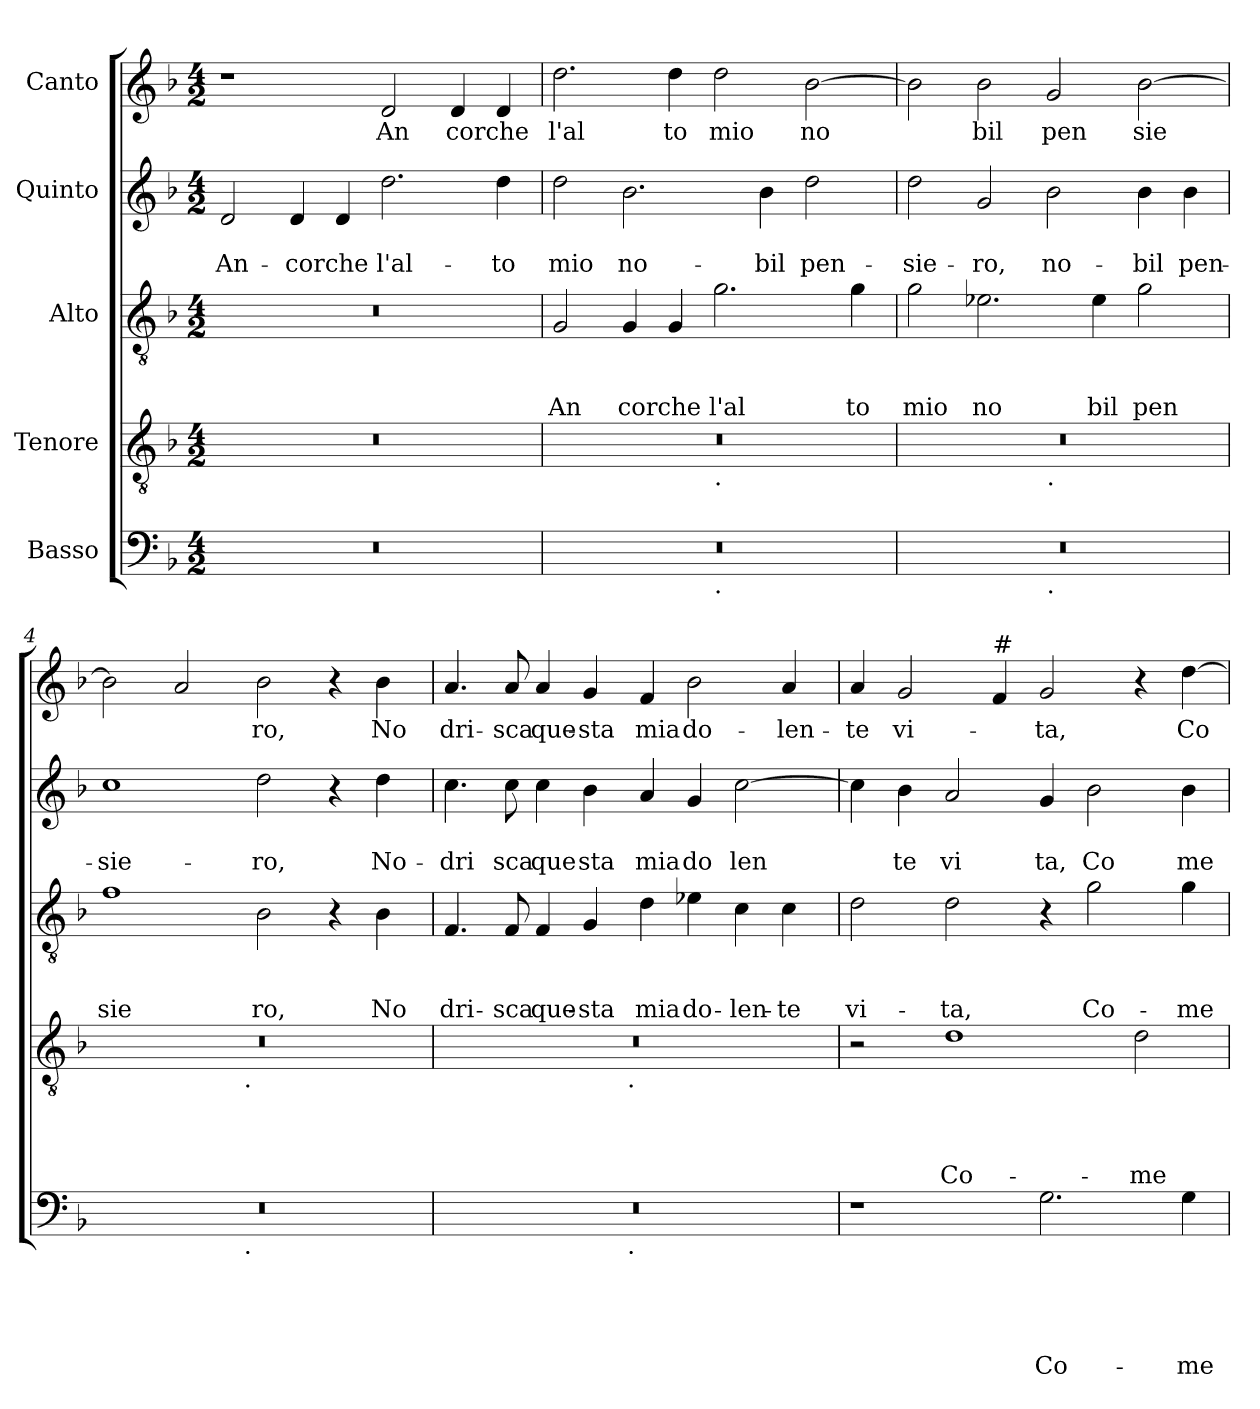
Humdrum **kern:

**kern	**text	**text	**text	**text	**text	**kern	**text	**text	**text	**text	**kern	**text	**text	**text	**kern	**text	**text	**kern	**text
*part5	*part5	*part5	*part5	*part5	*part5	*part4	*part4	*part4	*part4	*part4	*part3	*part3	*part3	*part3	*part2	*part2	*part2	*part1	*part1
*staff5	*staff5	*staff5	*staff5	*staff5	*staff5	*staff4	*staff4	*staff4	*staff4	*staff4	*staff3	*staff3	*staff3	*staff3	*staff2	*staff2	*staff2	*staff1	*staff1
*I"Basso	*	*	*	*	*	*I"Tenore	*	*	*	*	*I"Alto	*	*	*	*I"Quinto	*	*	*I"Canto	*
*clefF4	*	*	*	*	*	*clefGv2	*	*	*	*	*clefGv2	*	*	*	*clefG2	*	*	*clefG2	*
*k[b-]	*	*	*	*	*	*k[b-]	*	*	*	*	*k[b-]	*	*	*	*k[b-]	*	*	*k[b-]	*
*F:	*	*	*	*	*	*F:	*	*	*	*	*F:	*	*	*	*F:	*	*	*F:	*
*M4/2	*	*	*	*	*	*M4/2	*	*	*	*	*M4/2	*	*	*	*M4/2	*	*	*M4/2	*
=1	=1	=1	=1	=1	=1	=1	=1	=1	=1	=1	=1	=1	=1	=1	=1	=1	=1	=1	=1
!	!	!	!	!	!	!	!	!	!	!	!	!	!	!	!	!	!LO:LY:b	!	!
0r	.	.	.	.	.	0r	.	.	.	.	0r	.	.	.	2d/	.	An-	1r	.
!	!	!	!	!	!	!	!	!	!	!	!	!	!	!	!	!	!LO:LY:b	!	!
.	.	.	.	.	.	.	.	.	.	.	.	.	.	.	4d/	.	-corche	.	.
.	.	.	.	.	.	.	.	.	.	.	.	.	.	.	4d/	.	.	.	.
!	!	!	!	!	!	!	!	!	!	!	!	!	!	!	!	!	!LO:LY:b	!	!LO:LY:b
.	.	.	.	.	.	.	.	.	.	.	.	.	.	.	2.dd\	.	l'al-	2d/	An
!	!	!	!	!	!	!	!	!	!	!	!	!	!	!	!	!	!	!	!LO:LY:b
.	.	.	.	.	.	.	.	.	.	.	.	.	.	.	.	.	.	4d/	corche
!	!	!	!	!	!	!	!	!	!	!	!	!	!	!	!	!	!LO:LY:b	!	!
.	.	.	.	.	.	.	.	.	.	.	.	.	.	.	4dd\	.	-to	4d/	.
=2	=2	=2	=2	=2	=2	=2	=2	=2	=2	=2	=2	=2	=2	=2	=2	=2	=2	=2	=2
!	!	!	!	!	!	!	!	!	!	!	!	!	!	!LO:LY:b	!	!	!LO:LY:b	!	!LO:LY:b
*^	*	*	*	*	*	*^	*	*	*	*	*	*	*	*	*	*	*	*	*
0r	1ryy	.	.	.	.	.	0r	1ryy	.	.	.	.	2G/	.	.	An	2dd\	.	mio	2.dd\	l'al
!	!	!	!	!	!	!	!	!	!	!	!	!	!	!	!	!LO:LY:b	!	!	!LO:LY:b	!	!
.	.	.	.	.	.	.	.	.	.	.	.	.	4G/	.	.	corche	2.b-\	.	no-	.	.
!	!	!	!	!	!	!	!	!	!	!	!	!	!	!	!	!	!	!	!	!	!LO:LY:b
.	.	.	.	.	.	.	.	.	.	.	.	.	4G/	.	.	.	.	.	.	4dd\	to
!	!	!	!	!	!	!	!	!LO:TX:b:t=.	!	!	!	!	!	!	!	!	!	!	!	!	!
!	!LO:TX:b:t=.	!	!	!	!	!	!	!	!	!	!	!	!	!	!	!	!	!	!	!	!
!	!	!	!	!	!	!	!	!	!	!	!	!	!	!	!	!LO:LY:b	!	!	!	!	!LO:LY:b
.	1ryy	.	.	.	.	.	.	1ryy	.	.	.	.	2.g\	.	.	l'al	.	.	.	2dd\	mio
!	!	!	!	!	!	!	!	!	!	!	!	!	!	!	!	!	!	!	!LO:LY:b	!	!
.	.	.	.	.	.	.	.	.	.	.	.	.	.	.	.	.	4b-\	.	-bil	.	.
!	!	!	!	!	!	!	!	!	!	!	!	!	!	!	!	!	!	!	!LO:LY:b	!	!LO:LY:b
.	.	.	.	.	.	.	.	.	.	.	.	.	.	.	.	.	2dd\	.	pen-	[>2b-\	no
!	!	!	!	!	!	!	!	!	!	!	!	!	!	!	!	!LO:LY:b	!	!	!	!	!
.	.	.	.	.	.	.	.	.	.	.	.	.	4g\	.	.	to	.	.	.	.	.
=3	=3	=3	=3	=3	=3	=3	=3	=3	=3	=3	=3	=3	=3	=3	=3	=3	=3	=3	=3	=3	=3
!	!	!	!	!	!	!	!	!	!	!	!	!	!	!	!	!LO:LY:b	!	!	!LO:LY:b	!	!
0r	1ryy	.	.	.	.	.	0r	1ryy	.	.	.	.	2g\	.	.	mio	2dd\	.	-sie-	2b-\]	.
!	!	!	!	!	!	!	!	!	!	!	!	!	!	!	!	!LO:LY:b	!	!	!LO:LY:b	!	!LO:LY:b
.	.	.	.	.	.	.	.	.	.	.	.	.	2.e-X\	.	.	no	2g/	.	-ro,	2b-\	bil
!	!	!	!	!	!	!	!	!LO:TX:b:t=.	!	!	!	!	!	!	!	!	!	!	!	!	!
!	!LO:TX:b:t=.	!	!	!	!	!	!	!	!	!	!	!	!	!	!	!	!	!	!	!	!
!	!	!	!	!	!	!	!	!	!	!	!	!	!	!	!	!	!	!	!LO:LY:b	!	!LO:LY:b
.	1ryy	.	.	.	.	.	.	1ryy	.	.	.	.	.	.	.	.	2b-\	.	no-	2g/	pen
!	!	!	!	!	!	!	!	!	!	!	!	!	!	!	!	!LO:LY:b	!	!	!	!	!
.	.	.	.	.	.	.	.	.	.	.	.	.	4e-\	.	.	bil	.	.	.	.	.
!	!	!	!	!	!	!	!	!	!	!	!	!	!	!	!	!LO:LY:b	!	!	!LO:LY:b	!	!LO:LY:b
.	.	.	.	.	.	.	.	.	.	.	.	.	2g\	.	.	pen	4b-\	.	-bil	[>2b-\	sie
!	!	!	!	!	!	!	!	!	!	!	!	!	!	!	!	!	!	!	!LO:LY:b	!	!
.	.	.	.	.	.	.	.	.	.	.	.	.	.	.	.	.	4b-\	.	pen-	.	.
=4	=4	=4	=4	=4	=4	=4	=4	=4	=4	=4	=4	=4	=4	=4	=4	=4	=4	=4	=4	=4	=4
!	!	!	!	!	!	!	!	!	!	!	!	!	!	!	!	!LO:LY:b	!	!	!LO:LY:b	!	!
0r	2ryy	.	.	.	.	.	0r	2ryy	.	.	.	.	1f	.	.	sie	1cc	.	-sie-	2b-\]	.
.	4...ryy	.	.	.	.	.	.	4...ryy	.	.	.	.	.	.	.	.	.	.	.	2a/	.
!	!	!	!	!	!	!	!	!LO:TX:b:t=.	!	!	!	!	!	!	!	!	!	!	!	!	!
!	!LO:TX:b:t=.	!	!	!	!	!	!	!	!	!	!	!	!	!	!	!	!	!	!	!	!
.	1ryy	.	.	.	.	.	.	1ryy	.	.	.	.	.	.	.	.	.	.	.	.	.
!	!	!	!	!	!	!	!	!	!	!	!	!	!	!	!	!LO:LY:b	!	!	!LO:LY:b	!	!LO:LY:b
.	.	.	.	.	.	.	.	.	.	.	.	.	2B-\	.	.	ro,	2dd\	.	-ro,	2b-\	ro,
.	.	.	.	.	.	.	.	.	.	.	.	.	4r	.	.	.	4r	.	.	4r	.
!	!	!	!	!	!	!	!	!	!	!	!	!	!	!	!	!LO:LY:b	!	!	!LO:LY:b	!	!LO:LY:b
.	.	.	.	.	.	.	.	.	.	.	.	.	4B-\	.	.	No	4dd\	.	No-	4b-\	No
.	32ryy	.	.	.	.	.	.	32ryy	.	.	.	.	.	.	.	.	.	.	.	.	.
!!LO:LB:g=z
=5	=5	=5	=5	=5	=5	=5	=5	=5	=5	=5	=5	=5	=5	=5	=5	=5	=5	=5	=5	=5	=5
!	!	!	!	!	!	!	!	!	!	!	!	!	!	!	!	!LO:LY:b	!	!	!LO:LY:b	!	!LO:LY:b
0r	2ryy	.	.	.	.	.	0r	2ryy	.	.	.	.	4.F/	.	.	dri-	4.cc\	.	-dri	4.a/	dri-
!	!	!	!	!	!	!	!	!	!	!	!	!	!	!	!	!LO:LY:b	!	!	!LO:LY:b	!	!LO:LY:b
.	.	.	.	.	.	.	.	.	.	.	.	.	8F/	.	.	-sca	8cc\	.	sca	8a/	-sca
!	!	!	!	!	!	!	!	!	!	!	!	!	!	!	!	!LO:LY:b	!	!	!LO:LY:b	!	!LO:LY:b
.	4...ryy	.	.	.	.	.	.	4...ryy	.	.	.	.	4F/	.	.	que-	4cc\	.	que	4a/	que-
!	!	!	!	!	!	!	!	!	!	!	!	!	!	!	!	!LO:LY:b	!	!	!LO:LY:b	!	!LO:LY:b
.	.	.	.	.	.	.	.	.	.	.	.	.	4G/	.	.	-sta	4b-\	.	sta	4g/	-sta
!	!	!	!	!	!	!	!	!LO:TX:b:t=.	!	!	!	!	!	!	!	!	!	!	!	!	!
!	!LO:TX:b:t=.	!	!	!	!	!	!	!	!	!	!	!	!	!	!	!	!	!	!	!	!
.	1ryy	.	.	.	.	.	.	1ryy	.	.	.	.	.	.	.	.	.	.	.	.	.
!	!	!	!	!	!	!	!	!	!	!	!	!	!	!	!	!LO:LY:b	!	!	!LO:LY:b	!	!LO:LY:b
.	.	.	.	.	.	.	.	.	.	.	.	.	4d\	.	.	mia	4a/	.	mia	4f/	mia
!	!	!	!	!	!	!	!	!	!	!	!	!	!	!	!	!LO:LY:b	!	!	!LO:LY:b	!	!LO:LY:b
.	.	.	.	.	.	.	.	.	.	.	.	.	4e-X\	.	.	do-	4g/	.	do	2b-\	do-
!	!	!	!	!	!	!	!	!	!	!	!	!	!	!	!	!LO:LY:b	!	!	!LO:LY:b	!	!
.	.	.	.	.	.	.	.	.	.	.	.	.	4c\	.	.	-len-	[>2cc\	.	len	.	.
!	!	!	!	!	!	!	!	!	!	!	!	!	!	!	!	!LO:LY:b	!	!	!	!	!LO:LY:b
.	.	.	.	.	.	.	.	.	.	.	.	.	4c\	.	.	-te	.	.	.	4a/	-len-
.	32ryy	.	.	.	.	.	.	32ryy	.	.	.	.	.	.	.	.	.	.	.	.	.
=6	=6	=6	=6	=6	=6	=6	=6	=6	=6	=6	=6	=6	=6	=6	=6	=6	=6	=6	=6	=6	=6
!	!	!	!	!	!	!	!	!	!	!	!	!	!	!	!	!LO:LY:b	!	!	!	!	!LO:LY:b
*v	*v	*	*	*	*	*	*	*	*	*	*	*	*	*	*	*	*	*	*	*	*
*	*	*	*	*	*	*v	*v	*	*	*	*	*	*	*	*	*	*	*	*	*
1r	.	.	.	.	.	2r	.	.	.	.	2d\	.	.	vi-	4cc\]	.	.	4a/	-te
!	!	!	!	!	!	!	!	!	!	!	!	!	!	!	!	!	!LO:LY:b	!	!LO:LY:b
.	.	.	.	.	.	.	.	.	.	.	.	.	.	.	4b-\	.	te	2g/	vi-
!	!	!	!	!	!	!	!	!	!	!LO:LY:b	!	!	!	!LO:LY:b	!	!	!LO:LY:b	!	!
.	.	.	.	.	.	1d	.	.	.	Co-	2d\	.	.	-ta,	2a/	.	vi	.	.
!	!	!	!	!	!	!	!	!	!	!	!	!	!	!	!	!	!	!LO:TX:a:t=#	!
.	.	.	.	.	.	.	.	.	.	.	.	.	.	.	.	.	.	4f/	.
!	!	!	!	!	!LO:LY:b	!	!	!	!	!	!	!	!	!	!	!	!LO:LY:b	!	!LO:LY:b
2.G\	.	.	.	.	Co-	.	.	.	.	.	4r	.	.	.	4g/	.	ta,	2g/	-ta,
!	!	!	!	!	!	!	!	!	!	!	!	!	!	!LO:LY:b	!	!	!LO:LY:b	!	!
.	.	.	.	.	.	.	.	.	.	.	2g\	.	.	Co-	2b-\	.	Co	.	.
!	!	!	!	!	!	!	!	!	!	!LO:LY:b	!	!	!	!	!	!	!	!	!
.	.	.	.	.	.	2d\	.	.	.	-me	.	.	.	.	.	.	.	4r	.
!	!	!	!	!	!LO:LY:b	!	!	!	!	!	!	!	!	!LO:LY:b	!	!	!LO:LY:b	!	!LO:LY:b
4G\	.	.	.	.	-me	.	.	.	.	.	4g\	.	.	-me	4b-\	.	me	[>4dd\	Co-
=	=	=	=	=	=	=	=	=	=	=	=	=	=	=	=	=	=	=	=
*-	*-	*-	*-	*-	*-	*-	*-	*-	*-	*-	*-	*-	*-	*-	*-	*-	*-	*-	*-
